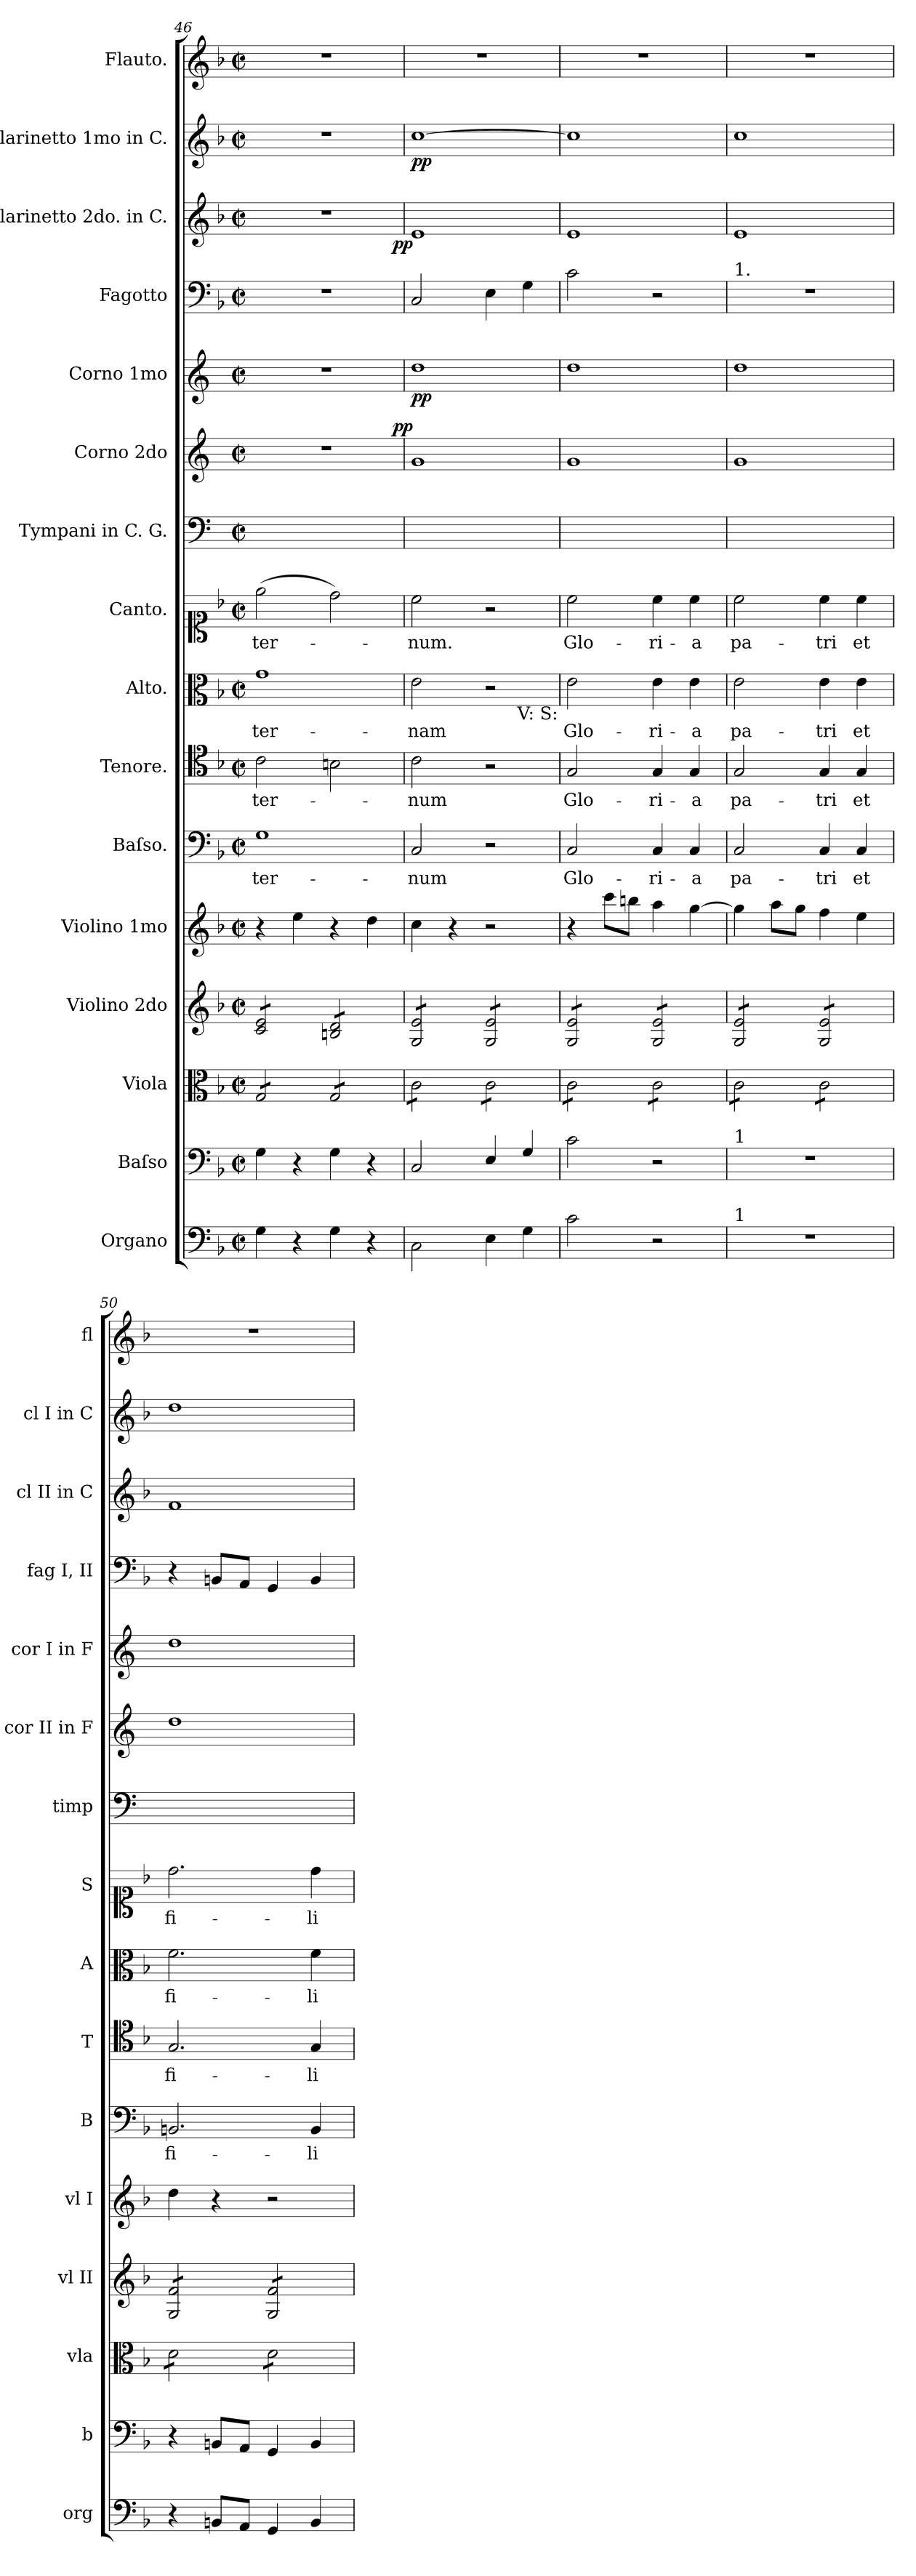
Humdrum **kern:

**kern	**kern	**kern	**kern	**kern	**kern	**text	**kern	**text	**kern	**text	**kern	**text	**kern	**kern	**dynam	**kern	**dynam	**kern	**kern	**dynam	**kern	**dynam	**kern
*part16	*part15	*part14	*part13	*part12	*part11	*part11	*part10	*part10	*part9	*part9	*part8	*part8	*part7	*part6	*part6	*part5	*part5	*part4	*part3	*part3	*part2	*part2	*part1
*staff16	*staff15	*staff14	*staff13	*staff12	*staff11	*staff11	*staff10	*staff10	*staff9	*staff9	*staff8	*staff8	*staff7	*staff6	*staff6	*staff5	*staff5	*staff4	*staff3	*staff3	*staff2	*staff2	*staff1
*I"Organo	*I"Baſso	*I"Viola	*I"Violino 2do	*I"Violino 1mo	*I"Baſso.	*	*I"Tenore.	*	*I"Alto.	*	*I"Canto.	*	*I"Tympani in C. G.	*I"Corno 2do	*	*I"Corno 1mo	*	*I"Fagotto	*I"Clarinetto 2do. in C.	*	*I"Clarinetto 1mo in C.	*	*I"Flauto.
*I'org	*I'b	*I'vla	*I'vl II	*I'vl I	*I'B	*	*I'T	*	*I'A	*	*I'S	*	*I'timp	*I'cor II in F	*	*I'cor I in F	*	*I'fag I, II	*I'cl II in C	*	*I'cl I in C	*	*I'fl
*clefF4	*clefF4	*clefC3	*clefG2	*clefG2	*clefF4	*	*clefC4	*	*clefC3	*	*clefC1	*	*clefF4	*clefG2	*	*clefG2	*	*clefF4	*clefG2	*	*clefG2	*	*clefG2
*	*	*	*	*	*	*	*	*	*	*	*	*	*	*ITrd4c7	*	*ITrd4c7	*	*	*	*	*	*	*
*k[b-]	*k[b-]	*k[b-]	*k[b-]	*k[b-]	*k[b-]	*	*k[b-]	*	*k[b-]	*	*k[b-]	*	*k[]	*k[b-]	*	*k[b-]	*	*k[b-]	*k[b-]	*	*k[b-]	*	*k[b-]
*F:	*F:	*F:	*F:	*F:	*F:	*	*F:	*	*F:	*	*F:	*	*	*	*	*	*	*F:	*F:	*	*F:	*	*F:
*M2/2	*M2/2	*M2/2	*M2/2	*M2/2	*M2/2	*	*M2/2	*	*M2/2	*	*M2/2	*	*M2/2	*M2/2	*	*M2/2	*	*M2/2	*M2/2	*	*M2/2	*	*M2/2
*met(c|)	*met(c|)	*met(c|)	*met(c|)	*met(c|)	*met(c|)	*	*met(c|)	*	*met(c|)	*	*met(c|)	*	*met(c|)	*met(c|)	*	*met(c|)	*	*met(c|)	*met(c|)	*	*met(c|)	*	*met(c|)
=46	=46	=46	=46	=46	=46	=46	=46	=46	=46	=46	=46	=46	=46	=46	=46	=46	=46	=46	=46	=46	=46	=46	=46
*	*	*tremolo	*	*	*	*	*	*	*	*	*	*	*	*	*	*	*	*	*	*	*	*	*
*	*	*	*tremolo	*	*	*	*	*	*	*	*	*	*	*	*	*	*	*	*	*	*	*	*
4G\	4G\	8G/L	8c/ 8e/L	4r	1G	-ter-	2c\	-ter-	1g	-ter-	(2ee\	-ter-	1ryy	1r	.	1r	.	1r	1r	.	1r	.	1r
.	.	8G/	8c/ 8e/	.	.	.	.	.	.	.	.	.	.	.	.	.	.	.	.	.	.	.	.
4r	4r	8G/	8c/ 8e/	4ee\	.	.	.	.	.	.	.	.	.	.	.	.	.	.	.	.	.	.	.
.	.	8G/J	8c/ 8e/J	.	.	.	.	.	.	.	.	.	.	.	.	.	.	.	.	.	.	.	.
4G\	4G\	8G/L	8Bn/ 8d/L	4r	.	.	2Bn\	.	.	.	2dd\)	.	.	.	.	.	.	.	.	.	.	.	.
.	.	8G/	8Bn/ 8d/	.	.	.	.	.	.	.	.	.	.	.	.	.	.	.	.	.	.	.	.
4r	4r	8G/	8Bn/ 8d/	4dd\	.	.	.	.	.	.	.	.	.	.	.	.	.	.	.	.	.	.	.
.	.	8G/J	8Bn/ 8d/J	.	.	.	.	.	.	.	.	.	.	.	.	.	.	.	.	.	.	.	.
=47	=47	=47	=47	=47	=47	=47	=47	=47	=47	=47	=47	=47	=47	=47	=47	=47	=47	=47	=47	=47	=47	=47	=47
!	!	!	!	!	!	!	!	!	!	!	!	!	!	!	!LO:DY:a:rj	!	!	!	!	!LO:DY:rj	!	!LO:DY:b	!
2C\	2C/	8c\L	8G/ 8e/L	4cc\	2C/	-num	2c\	-num	2e\	-nam	2cc\	-num.	1ryy	1c	pp	1g	pp	2C/	1e	pp	[1cc	pp	1r
.	.	8c\	8G/ 8e/	.	.	.	.	.	.	.	.	.	.	.	.	.	.	.	.	.	.	.	.
.	.	8c\	8G/ 8e/	4r	.	.	.	.	.	.	.	.	.	.	.	.	.	.	.	.	.	.	.
.	.	8c\J	8G/ 8e/J	.	.	.	.	.	.	.	.	.	.	.	.	.	.	.	.	.	.	.	.
4E\	4E/	8c\L	8G/ 8e/L	2r	2r	.	2r	.	2r	.	2r	.	.	.	.	.	.	4E\	.	.	.	.	.
.	.	8c\	8G/ 8e/	.	.	.	.	.	.	.	.	.	.	.	.	.	.	.	.	.	.	.	.
4G\	4G/	8c\	8G/ 8e/	.	.	.	.	.	.	.	.	.	.	.	.	.	.	4G\	.	.	.	.	.
.	.	8c\J	8G/ 8e/J	.	.	.	.	.	.	.	.	.	.	.	.	.	.	.	.	.	.	.	.
!	!	!	!	!	!	!	!	!	!LO:TX:b:rj:t=V&colon; S&colon;	!	!	!	!	!	!	!	!	!	!	!	!	!	!
=48	=48	=48	=48	=48	=48	=48	=48	=48	=48	=48	=48	=48	=48	=48	=48	=48	=48	=48	=48	=48	=48	=48	=48
2c\	2c\	8c\L	8G/ 8e/L	4r	2C/	Glo-	2G/	Glo-	2e\	Glo-	2cc\	Glo-	1ryy	1c	.	1g	.	2c\	1e	.	1cc]	.	1r
.	.	8c\	8G/ 8e/	.	.	.	.	.	.	.	.	.	.	.	.	.	.	.	.	.	.	.	.
.	.	8c\	8G/ 8e/	8ccc\L	.	.	.	.	.	.	.	.	.	.	.	.	.	.	.	.	.	.	.
.	.	8c\J	8G/ 8e/J	8bbn\J	.	.	.	.	.	.	.	.	.	.	.	.	.	.	.	.	.	.	.
2r	2r	8c\L	8G/ 8e/L	4aa\	4C/	-ri-	4G/	-ri-	4e\	-ri-	4cc\	-ri-	.	.	.	.	.	2r	.	.	.	.	.
.	.	8c\	8G/ 8e/	.	.	.	.	.	.	.	.	.	.	.	.	.	.	.	.	.	.	.	.
.	.	8c\	8G/ 8e/	[4gg\	4C/	-a	4G/	-a	4e\	-a	4cc\	-a	.	.	.	.	.	.	.	.	.	.	.
.	.	8c\J	8G/ 8e/J	.	.	.	.	.	.	.	.	.	.	.	.	.	.	.	.	.	.	.	.
=49	=49	=49	=49	=49	=49	=49	=49	=49	=49	=49	=49	=49	=49	=49	=49	=49	=49	=49	=49	=49	=49	=49	=49
!	!	!	!	!	!	!	!	!	!	!	!	!	!	!	!	!	!	!LO:TX:a:t=1.	!	!	!	!	!
!	!LO:TX:a:t=1	!	!	!	!	!	!	!	!	!	!	!	!	!	!	!	!	!	!	!	!	!	!
!LO:TX:a:t=1	!	!	!	!	!	!	!	!	!	!	!	!	!	!	!	!	!	!	!	!	!	!	!
1r	1r	8c\L	8G/ 8e/L	4gg\]	2C/	pa-	2G/	pa-	2e\	pa-	2cc\	pa-	1ryy	1c	.	1g	.	1r	1e	.	1cc	.	1r
.	.	8c\	8G/ 8e/	.	.	.	.	.	.	.	.	.	.	.	.	.	.	.	.	.	.	.	.
.	.	8c\	8G/ 8e/	8aa\L	.	.	.	.	.	.	.	.	.	.	.	.	.	.	.	.	.	.	.
.	.	8c\J	8G/ 8e/J	8gg\J	.	.	.	.	.	.	.	.	.	.	.	.	.	.	.	.	.	.	.
.	.	8c\L	8G/ 8e/L	4ff\	4C/	-tri	4G/	-tri	4e\	-tri	4cc\	-tri	.	.	.	.	.	.	.	.	.	.	.
.	.	8c\	8G/ 8e/	.	.	.	.	.	.	.	.	.	.	.	.	.	.	.	.	.	.	.	.
.	.	8c\	8G/ 8e/	4ee\	4C/	et	4G/	et	4e\	et	4cc\	et	.	.	.	.	.	.	.	.	.	.	.
.	.	8c\J	8G/ 8e/J	.	.	.	.	.	.	.	.	.	.	.	.	.	.	.	.	.	.	.	.
=50	=50	=50	=50	=50	=50	=50	=50	=50	=50	=50	=50	=50	=50	=50	=50	=50	=50	=50	=50	=50	=50	=50	=50
4r	4r	8d\L	8G/ 8f/L	4dd\	2.BBn/	fi-	2.G/	fi-	2.f\	fi-	2.dd\	fi-	1ryy	1g	.	1g	.	4r	1f	.	1dd	.	1r
.	.	8d\	8G/ 8f/	.	.	.	.	.	.	.	.	.	.	.	.	.	.	.	.	.	.	.	.
8BBn/L	8BBn/L	8d\	8G/ 8f/	4r	.	.	.	.	.	.	.	.	.	.	.	.	.	8BBn/L	.	.	.	.	.
8AA/J	8AA/J	8d\J	8G/ 8f/J	.	.	.	.	.	.	.	.	.	.	.	.	.	.	8AA/J	.	.	.	.	.
4GG/	4GG/	8d\L	8G/ 8f/L	2r	.	.	.	.	.	.	.	.	.	.	.	.	.	4GG/	.	.	.	.	.
.	.	8d\	8G/ 8f/	.	.	.	.	.	.	.	.	.	.	.	.	.	.	.	.	.	.	.	.
4BB/	4BB/	8d\	8G/ 8f/	.	4BB/	-li-	4G/	-li-	4f\	-li-	4dd\	-li-	.	.	.	.	.	4BB/	.	.	.	.	.
.	.	8d\J	8G/ 8f/J	.	.	.	.	.	.	.	.	.	.	.	.	.	.	.	.	.	.	.	.
*	*	*	*Xtremolo	*	*	*	*	*	*	*	*	*	*	*	*	*	*	*	*	*	*	*	*
*	*	*Xtremolo	*	*	*	*	*	*	*	*	*	*	*	*	*	*	*	*	*	*	*	*	*
=	=	=	=	=	=	=	=	=	=	=	=	=	=	=	=	=	=	=	=	=	=	=	=
*-	*-	*-	*-	*-	*-	*-	*-	*-	*-	*-	*-	*-	*-	*-	*-	*-	*-	*-	*-	*-	*-	*-	*-
